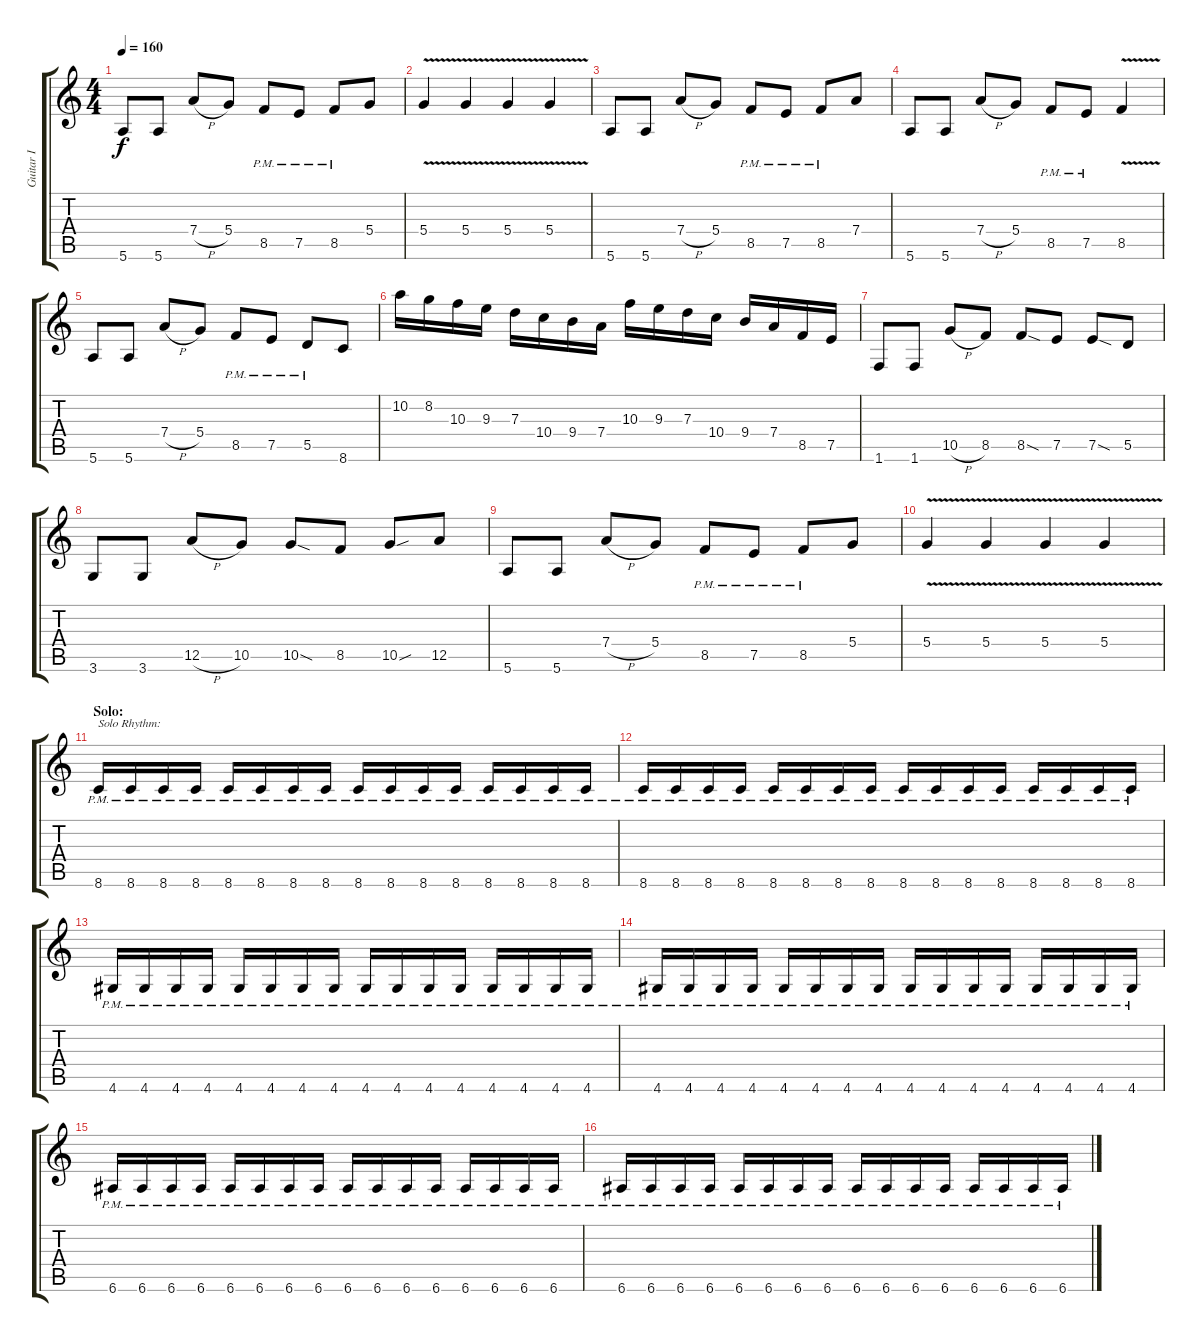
\track ("Guitar I" "Guitar I") {instrument distortionguitar}
\staff {score tabs}
\tuning (E4 B3 G3 D3 A2 E2) {hide}
\ts (4 4)
\tempo 160
\clef g2
\ks c
5.6.8{dy f} 5.6.8 7.4{h}.8 5.4.8 8.5{pm}.8 7.5{pm}.8 8.5{pm}.8 5.4.8 |
5.4{v}.4 5.4{v}.4 5.4{v}.4 5.4{v}.4 |
5.6.8 5.6.8 7.4{h}.8 5.4.8 8.5{pm}.8 7.5{pm}.8 8.5{pm}.8 7.4.8 |
5.6.8 5.6.8 7.4{h}.8 5.4.8 8.5{pm}.8 7.5{pm}.8 8.5{v}.4 |
5.6.8 5.6.8 7.4{h}.8 5.4.8 8.5{pm}.8 7.5{pm}.8 5.5{pm}.8 8.6.8 |
10.2.16 8.2.16 10.3.16 9.3.16 7.3.16 10.4.16 9.4.16 7.4.16 10.3.16 9.3.16 7.3.16 10.4.16 9.4.16 7.4.16 8.5.16 7.5.16 |
1.6.8 1.6.8 10.5{h}.8 8.5.8 8.5{sod}.8 7.5.8 7.5{sod}.8 5.5.8 |
3.6.8 3.6.8 12.5{h}.8 10.5.8 10.5{sod}.8 8.5.8 10.5{sou}.8 12.5.8 |
5.6.8 5.6.8 7.4{h}.8 5.4.8 8.5{pm}.8 7.5{pm}.8 8.5{pm}.8 5.4.8 |
5.4{v}.4 5.4{v}.4 5.4{v}.4 5.4{v}.4 |
\section ("" "Solo:")
8.6{pm}.16{txt "Solo Rhythm:"} 8.6{pm}.16 8.6{pm}.16 8.6{pm}.16 8.6{pm}.16 8.6{pm}.16 8.6{pm}.16 8.6{pm}.16 8.6{pm}.16 8.6{pm}.16 8.6{pm}.16 8.6{pm}.16 8.6{pm}.16 8.6{pm}.16 8.6{pm}.16 8.6{pm}.16 |
8.6{pm}.16 8.6{pm}.16 8.6{pm}.16 8.6{pm}.16 8.6{pm}.16 8.6{pm}.16 8.6{pm}.16 8.6{pm}.16 8.6{pm}.16 8.6{pm}.16 8.6{pm}.16 8.6{pm}.16 8.6{pm}.16 8.6{pm}.16 8.6{pm}.16 8.6{pm}.16 |
4.6{pm}.16 4.6{pm}.16 4.6{pm}.16 4.6{pm}.16 4.6{pm}.16 4.6{pm}.16 4.6{pm}.16 4.6{pm}.16 4.6{pm}.16 4.6{pm}.16 4.6{pm}.16 4.6{pm}.16 4.6{pm}.16 4.6{pm}.16 4.6{pm}.16 4.6{pm}.16 |
4.6{pm}.16 4.6{pm}.16 4.6{pm}.16 4.6{pm}.16 4.6{pm}.16 4.6{pm}.16 4.6{pm}.16 4.6{pm}.16 4.6{pm}.16 4.6{pm}.16 4.6{pm}.16 4.6{pm}.16 4.6{pm}.16 4.6{pm}.16 4.6{pm}.16 4.6{pm}.16 |
6.6{pm}.16 6.6{pm}.16 6.6{pm}.16 6.6{pm}.16 6.6{pm}.16 6.6{pm}.16 6.6{pm}.16 6.6{pm}.16 6.6{pm}.16 6.6{pm}.16 6.6{pm}.16 6.6{pm}.16 6.6{pm}.16 6.6{pm}.16 6.6{pm}.16 6.6{pm}.16 |
6.6{pm}.16 6.6{pm}.16 6.6{pm}.16 6.6{pm}.16 6.6{pm}.16 6.6{pm}.16 6.6{pm}.16 6.6{pm}.16 6.6{pm}.16 6.6{pm}.16 6.6{pm}.16 6.6{pm}.16 6.6{pm}.16 6.6{pm}.16 6.6{pm}.16 6.6{pm}.16
